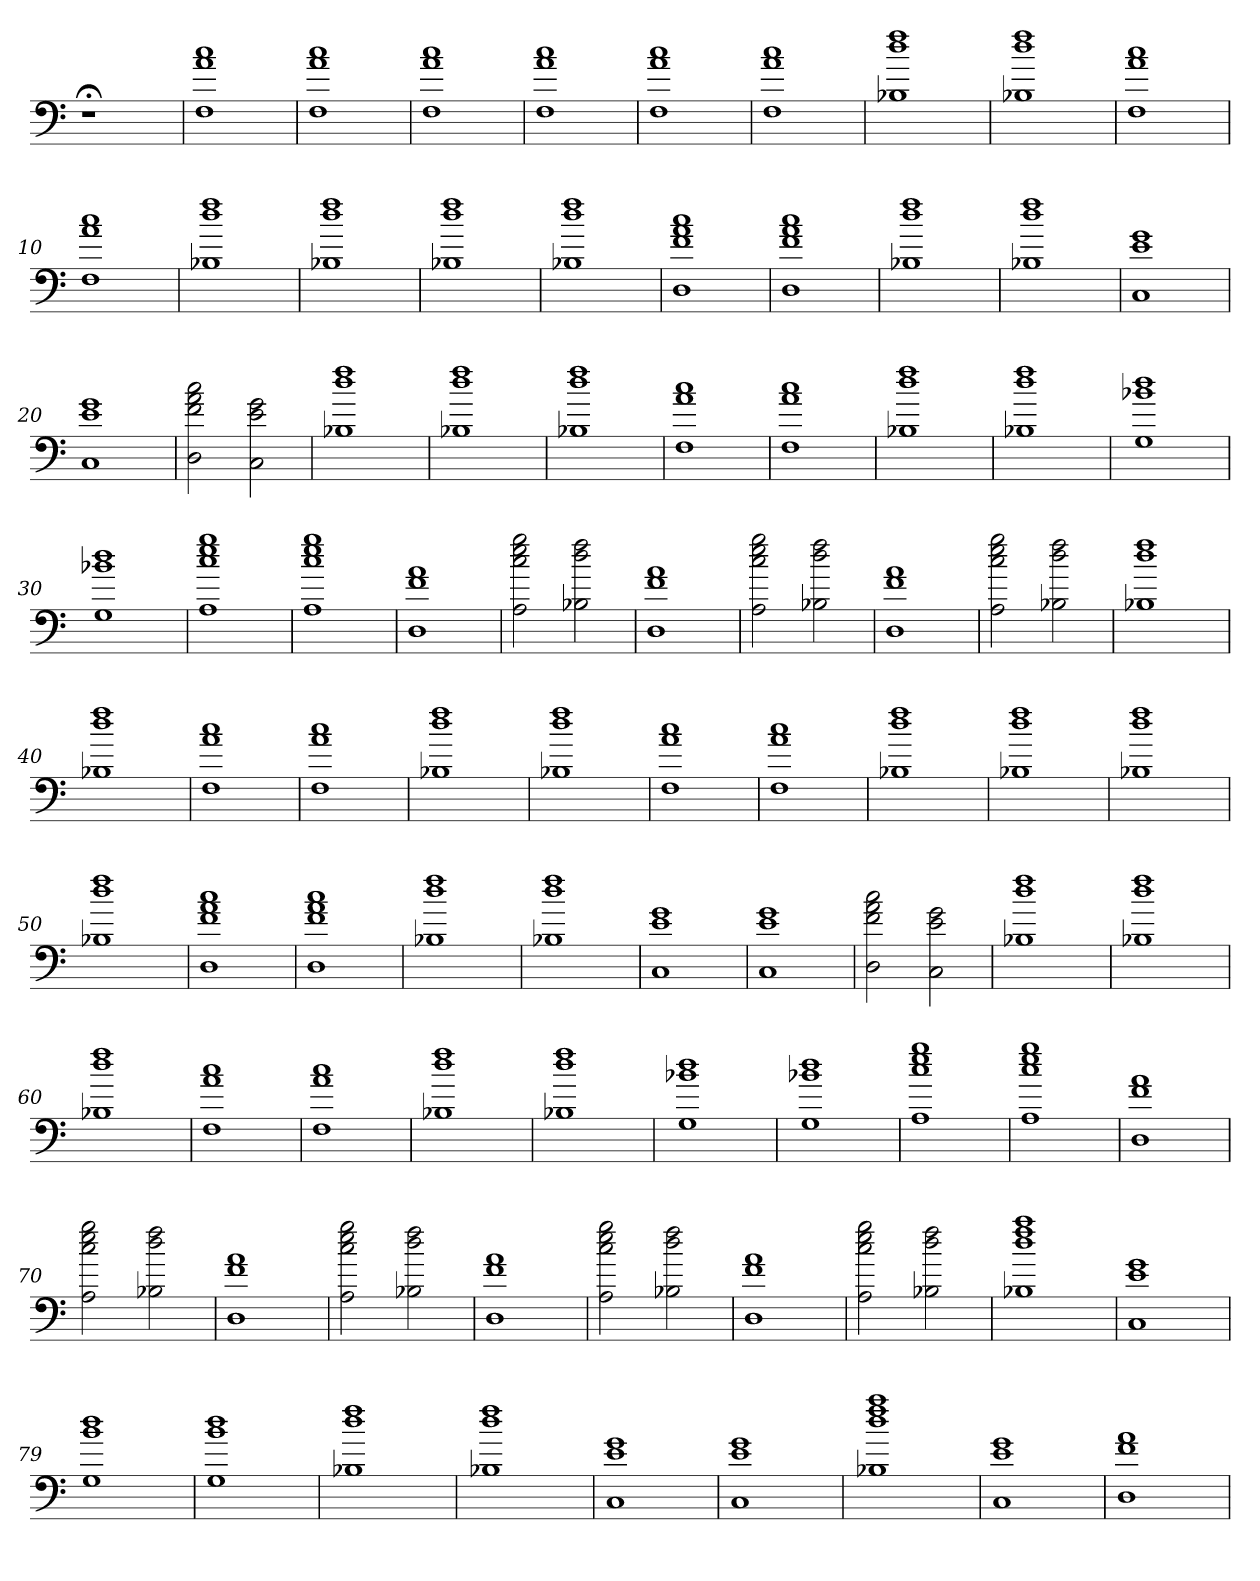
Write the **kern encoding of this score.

**kern
*part1
*staff1
=
1r;<
=1
1F 1a 1cc
=2
1F 1a 1cc
=3
1F 1a 1cc
=4
1F 1a 1cc
=5
1F 1a 1cc
=6
1F 1a 1cc
=7
1B-X 1dd 1ff
=8
1B-X 1dd 1ff
=9
1F 1a 1cc
=10
1F 1a 1cc
=11
1B-X 1dd 1ff
=12
1B-X 1dd 1ff
=13
1B-X 1dd 1ff
=14
1B-X 1dd 1ff
=15
1D 1f 1a 1cc
=16
1D 1f 1a 1cc
=17
1B-X 1dd 1ff
=18
1B-X 1dd 1ff
=19
1C 1e 1g
=20
1C 1e 1g
=21
2D 2f 2a 2cc
2C 2e 2g
=22
1B-X 1dd 1ff
=23
1B-X 1dd 1ff
=24
1B-X 1dd 1ff
=25
1F 1a 1cc
=26
1F 1a 1cc
=27
1B-X 1dd 1ff
=28
1B-X 1dd 1ff
=29
1G 1b-X 1dd
=30
1G 1b-X 1dd
=31
1A 1cc 1ee 1gg
=32
1A 1cc 1ee 1gg
=33
1D 1f 1a
=34
2A 2cc 2ee 2gg
2B-X 2dd 2ff
=35
1D 1f 1a
=36
2A 2cc 2ee 2gg
2B-X 2dd 2ff
=37
1D 1f 1a
=38
2A 2cc 2ee 2gg
2B-X 2dd 2ff
=39
1B-X 1dd 1ff
=40
1B-X 1dd 1ff
=41
1F 1a 1cc
=42
1F 1a 1cc
=43
1B-X 1dd 1ff
=44
1B-X 1dd 1ff
=45
1F 1a 1cc
=46
1F 1a 1cc
=47
1B-X 1dd 1ff
=48
1B-X 1dd 1ff
=49
1B-X 1dd 1ff
=50
1B-X 1dd 1ff
=51
1D 1f 1a 1cc
=52
1D 1f 1a 1cc
=53
1B-X 1dd 1ff
=54
1B-X 1dd 1ff
=55
1C 1e 1g
=56
1C 1e 1g
=57
2D 2f 2a 2cc
2C 2e 2g
=58
1B-X 1dd 1ff
=59
1B-X 1dd 1ff
=60
1B-X 1dd 1ff
=61
1F 1a 1cc
=62
1F 1a 1cc
=63
1B-X 1dd 1ff
=64
1B-X 1dd 1ff
=65
1G 1b-X 1dd
=66
1G 1b-X 1dd
=67
1A 1cc 1ee 1gg
=68
1A 1cc 1ee 1gg
=69
1D 1f 1a
=70
2A 2cc 2ee 2gg
2B-X 2dd 2ff
=71
1D 1f 1a
=72
2A 2cc 2ee 2gg
2B-X 2dd 2ff
=73
1D 1f 1a
=74
2A 2cc 2ee 2gg
2B-X 2dd 2ff
=75
1D 1f 1a
=76
2A 2cc 2ee 2gg
2B-X 2dd 2ff
=77
1B-X 1dd 1ff 1aa
=78
1C 1e 1g
=79
1G 1b 1dd
=80
1G 1b 1dd
=81
1B-X 1dd 1ff
=82
1B-X 1dd 1ff
=83
1C 1e 1g
=84
1C 1e 1g
=85
1B-X 1dd 1ff 1aa
=86
1C 1e 1g
=87
1D 1f 1a
=
*-
